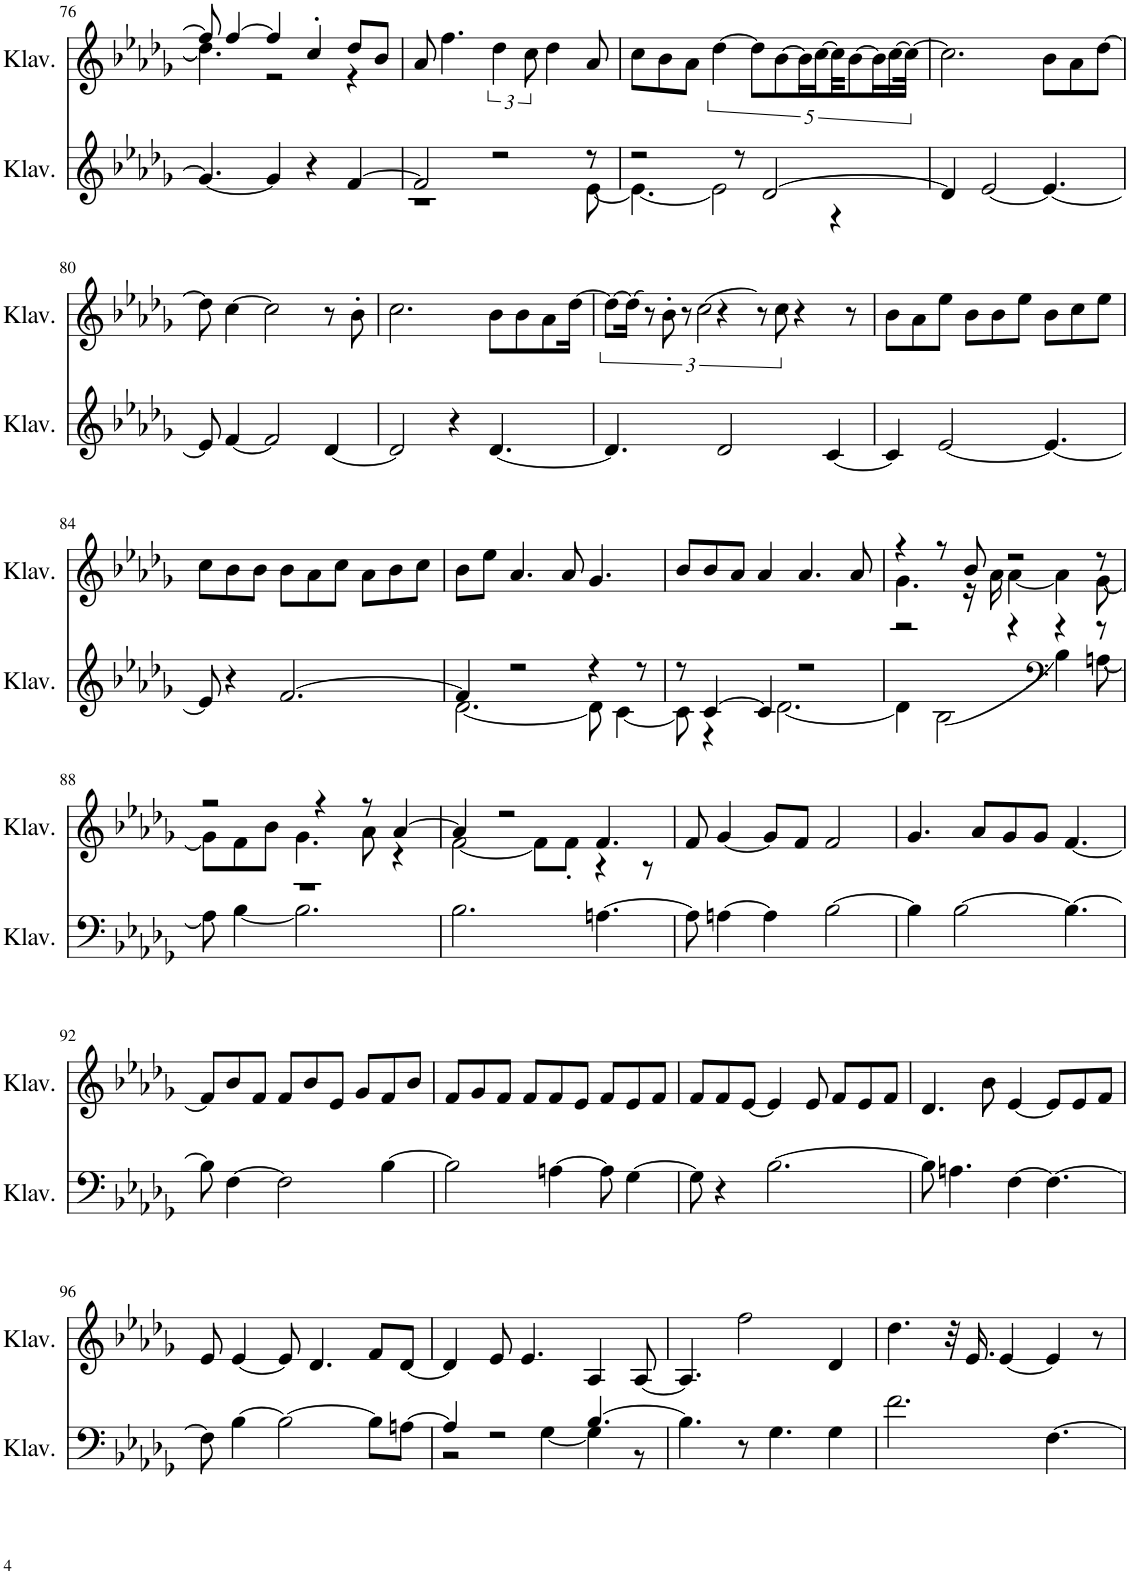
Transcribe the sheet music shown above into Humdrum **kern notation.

**kern	**kern
*part2	*part1
*staff2	*staff1
*I"Klavier	*I"Klavier
*I'Klav.	*I'Klav.
!!LO:PB:g=z
*clefG2	*clefG2
*k[b-e-a-d-g-]	*k[b-e-a-d-g-]
*M9/8	*M9/8
=76	=76
*	*^
4.g-/_	8ff/]	4.dd-\]
.	[4ff/	.
4g-/]	4ff/]	2r
4r	4cc'/	.
[4f/	8dd-/L	4r
.	8b-/J	.
*	*v	*v
=77	=77
*^	*
2f/]	1r	8a-/
.	.	4.ff\
2r	.	6dd-\
.	.	12cc\
.	.	4dd-\
8r	[8e-\	8a-/
=78	=78	=78
2r	4.e-\_	8cc\L
.	.	8b-\
.	.	8a-\J
.	2e-\]	[5dd-\
8r	.	.
.	.	10dd-\L]
[2d-/	.	.
.	.	[10b-\
.	.	20b-\L]
.	.	[20cc\
.	4r	40cc\JK]
.	.	[10b-\
.	.	20b-\L]
.	.	[20cc\
.	.	40cc\JJk_
*v	*v	*
=79	=79
4d-/]	2.cc\]
[2e-/	.
4.e-/_	8b-\L
.	8a-\
.	[8dd-\J
!!LO:LB:g=z
=80	=80
8e-/]	8dd-\]
[4f/	[4cc\
2f/]	2cc\]
[4d-/	8r
.	8b-'\
=81	=81
2d-/]	2.cc\
4r	.
[4.d-/	8b-\L
.	8b-\
.	8a-\
16ryy	[16dd-\Jk
=82	=82
4.d-/]	8dd-\L_
.	8r
.	12b-'\
.	8r
2d-/	.
.	[3cc\
.	4r
[4c/	.
.	8r
2ryy	.
.	12cc\
.	4r
.	8r
=83	=83
4c/]	8b-\L
.	8a-\
[2e-/	8ee-\J
.	8b-\L
.	8b-\
.	8ee-\J
4.e-/_	8b-\L
.	8cc\
.	8ee-\J
!!LO:LB:g=z
=84	=84
8e-/]	8cc\L
4r	8b-\
.	8b-\J
[2.f/	8b-\L
.	8a-\
.	8cc\J
.	8a-\L
.	8b-\
.	8cc\J
=85	=85
*^	*
4f/]	[2.d-\	8b-\L
.	.	8ee-\J
2r	.	4.a-/
.	.	8a-/
4r	8d-\]	4.g-/
.	[4c\	.
8r	.	.
=86	=86	=86
8r	8c\]	8b-/L
[4c/	4r	8b-/
.	.	8a-/J
4c/]	[2.d-\	4a-/
2r	.	4.a-/
.	.	8a-/
=87	=87	=87
*	*	*^
2r	4d-\]	4r	4.g-\
.	[2B-\	8r	.
.	.	8b-/	16r
.	.	.	16a-\
4r	.	2r	[4a-\
*clefF4	*	*	*
4r	4B-\]	.	4a-\]
8r	[8An\	8r	[8g-\
!!LO:LB:g=z	!!
=88	=88	=88	=88
8%9r	8A\]	2r	8g-\L]
.	[4B-\	.	8f\
.	.	.	8b-\J
.	2.B-\]	.	4.g-\
.	.	4r	.
.	.	8r	8a-\
.	.	[4a-/	4r
*v	*v	*	*
=89	=89	=89
2.B-\	4a-/]	[2f\
.	2r	.
.	.	8f\L]
.	.	8f'\J
[4.An\	4.f/	4r
.	.	8r
*	*v	*v
=90	=90
8A\]	8f/
[4An\	[4g-/
4A\]	8g-/L]
.	8f/J
[2B-\	2f/
=91	=91
4B-\]	4.g-/
[2B-\	.
.	8a-/L
.	8g-/
.	8g-/J
4.B-\_	[4.f/
!!LO:LB:g=z
=92	=92
8B-\]	8f/L]
[4F\	8b-/
.	8f/J
2F\]	8f/L
.	8b-/
.	8e-/J
.	8g-/L
[4B-\	8f/
.	8b-/J
=93	=93
2B-\]	8f/L
.	8g-/
.	8f/J
.	8f/L
[4An\	8f/
.	8e-/J
8A\]	8f/L
[4G-\	8e-/
.	8f/J
=94	=94
8G-\]	8f/L
4r	8f/
.	[8e-/J
[2.B-\	4e-/]
.	8e-/
.	8f/L
.	8e-/
.	8f/J
=95	=95
8B-\]	4.d-/
4.An\	.
.	8b-\
[4F\	[4e-/
4.F\_	8e-/L]
.	8e-/
.	8f/J
!!LO:LB:g=z
=96	=96
8F\]	8e-/
[4B-\	[4e-/
2B-\_	8e-/]
.	4.d-/
8B-\L]	8f/L
[8An\J	[8d-/J
=97	=97
*^	*
4A/]	2r	4d-/]
2r	.	8e-/
.	.	4.e-/
.	[4G-\	.
[4.B-/	4G-\]	4A-/
.	8r	[8A-/
*v	*v	*
=98	=98
4.B-\]	4.A-/]
8r	2ff\
4.G-\	.
4G-\	4d-/
=99	=99
2.f\	4.dd-\
.	32r
.	16.e-/
.	[4e-/
[4.F\	4e-/]
.	8r
=	=
*-	*-
